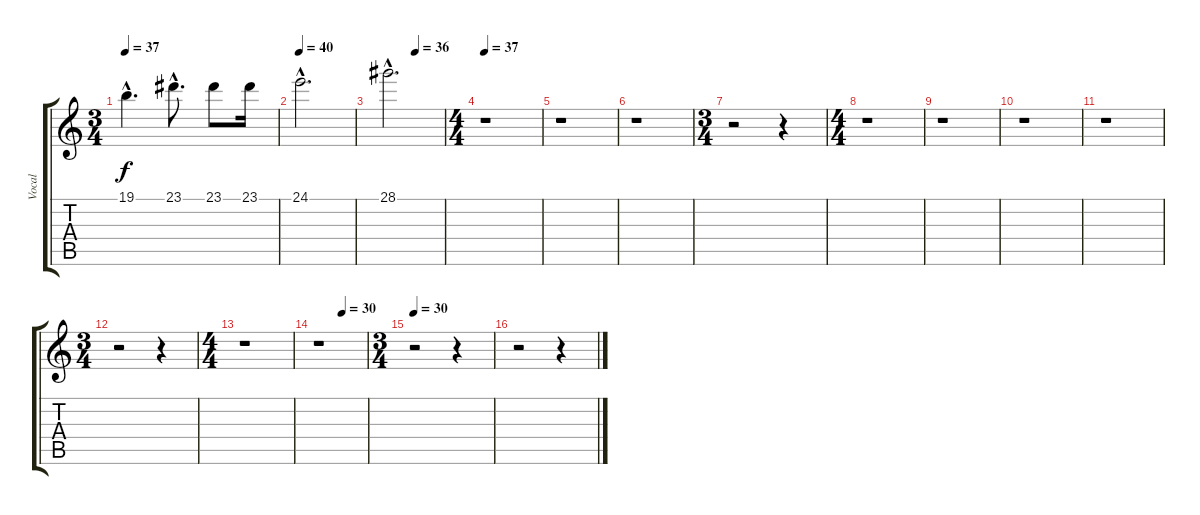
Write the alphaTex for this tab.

\track ("Vocal" "Vocal") {instrument lead2sawtooth}
\staff {score tabs}
\tuning (E4 B3 G3 D3 A2 E2) {hide}
\ts (3 4)
\tempo 37
\clef g2
\ks c
19.1{hac t}.4{d dy f} 23.1{hac}.8{d} 23.1.8 23.1.16 |
\tempo 40
24.1{hac}.2{d} |
\tempo (36 0.5)
28.1{hac}.2{d} |
\ts (4 4)
\tempo 37
r.1 |
r.1 |
r.1 |
\ts (3 4)
r.2 r.4 |
\ts (4 4)
r.1 |
r.1 |
r.1 |
r.1 |
\ts (3 4)
r.2 r.4 |
\ts (4 4)
r.1 |
\tempo (30 0.5)
r.1 |
\ts (3 4)
\tempo 30
r.2 r.4 |
r.2 r.4
